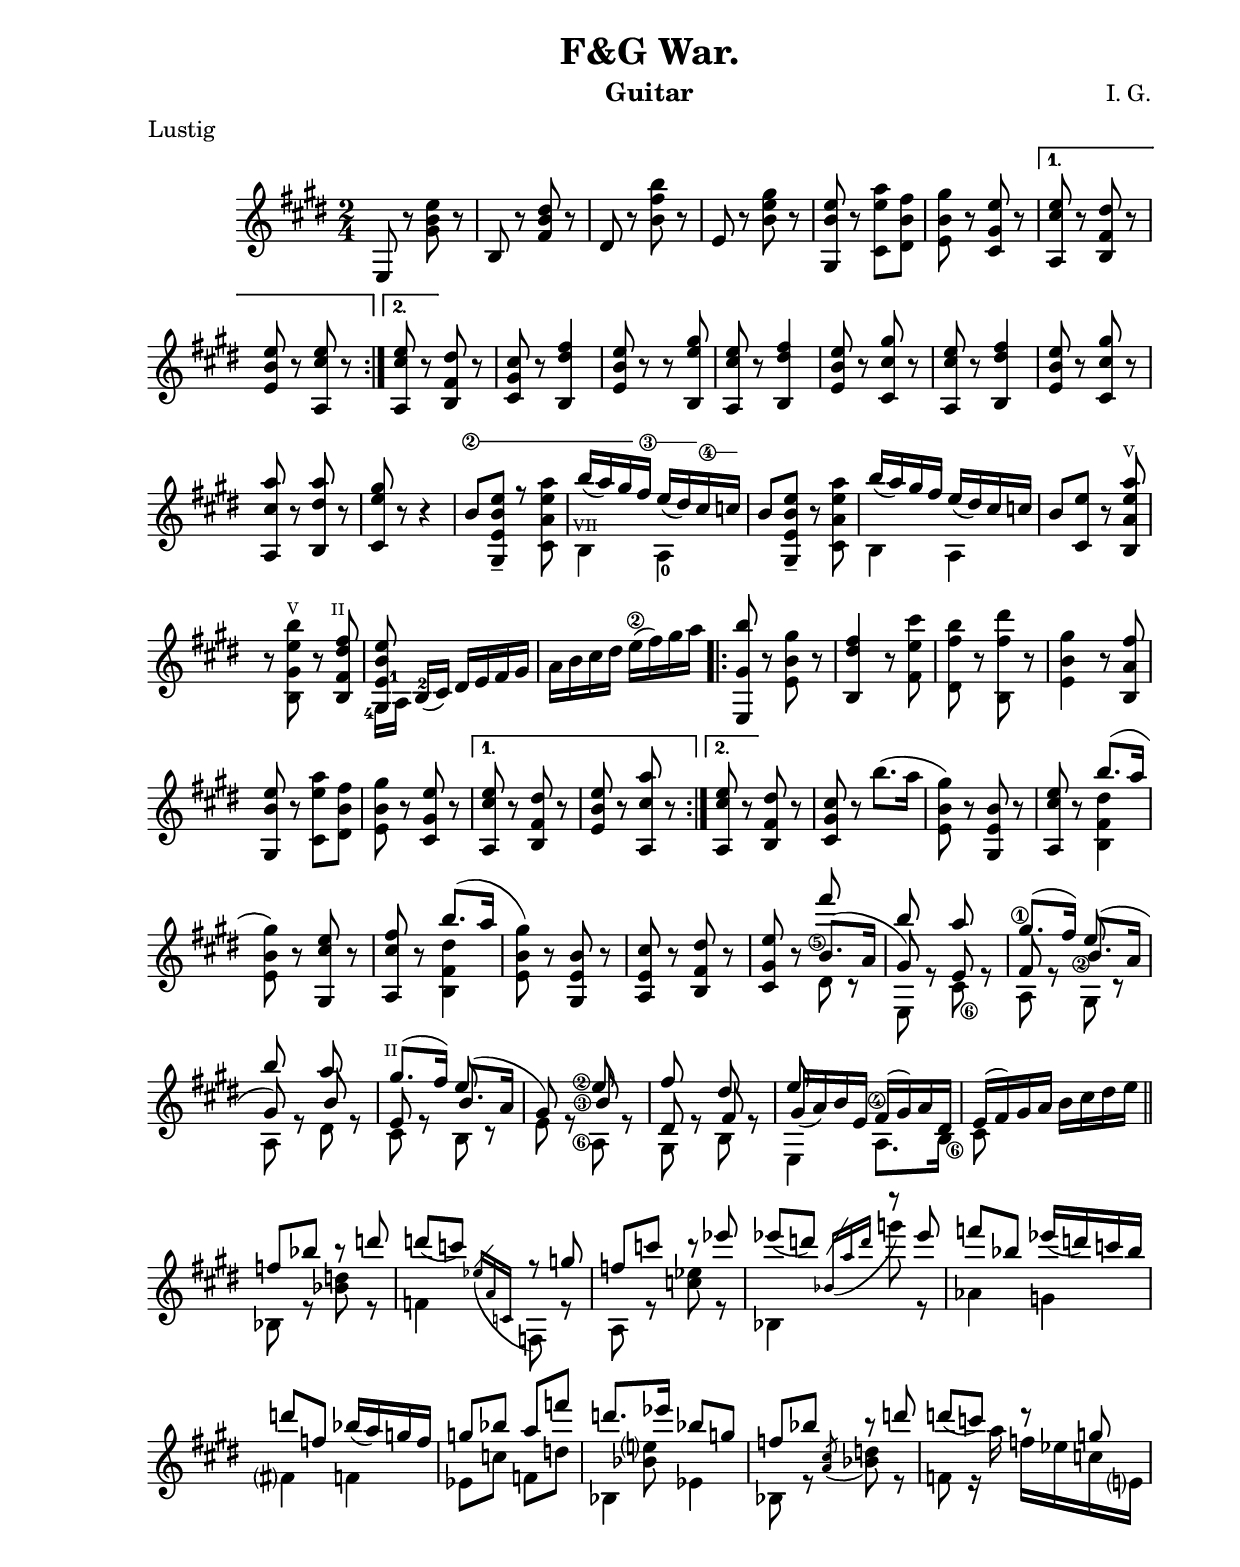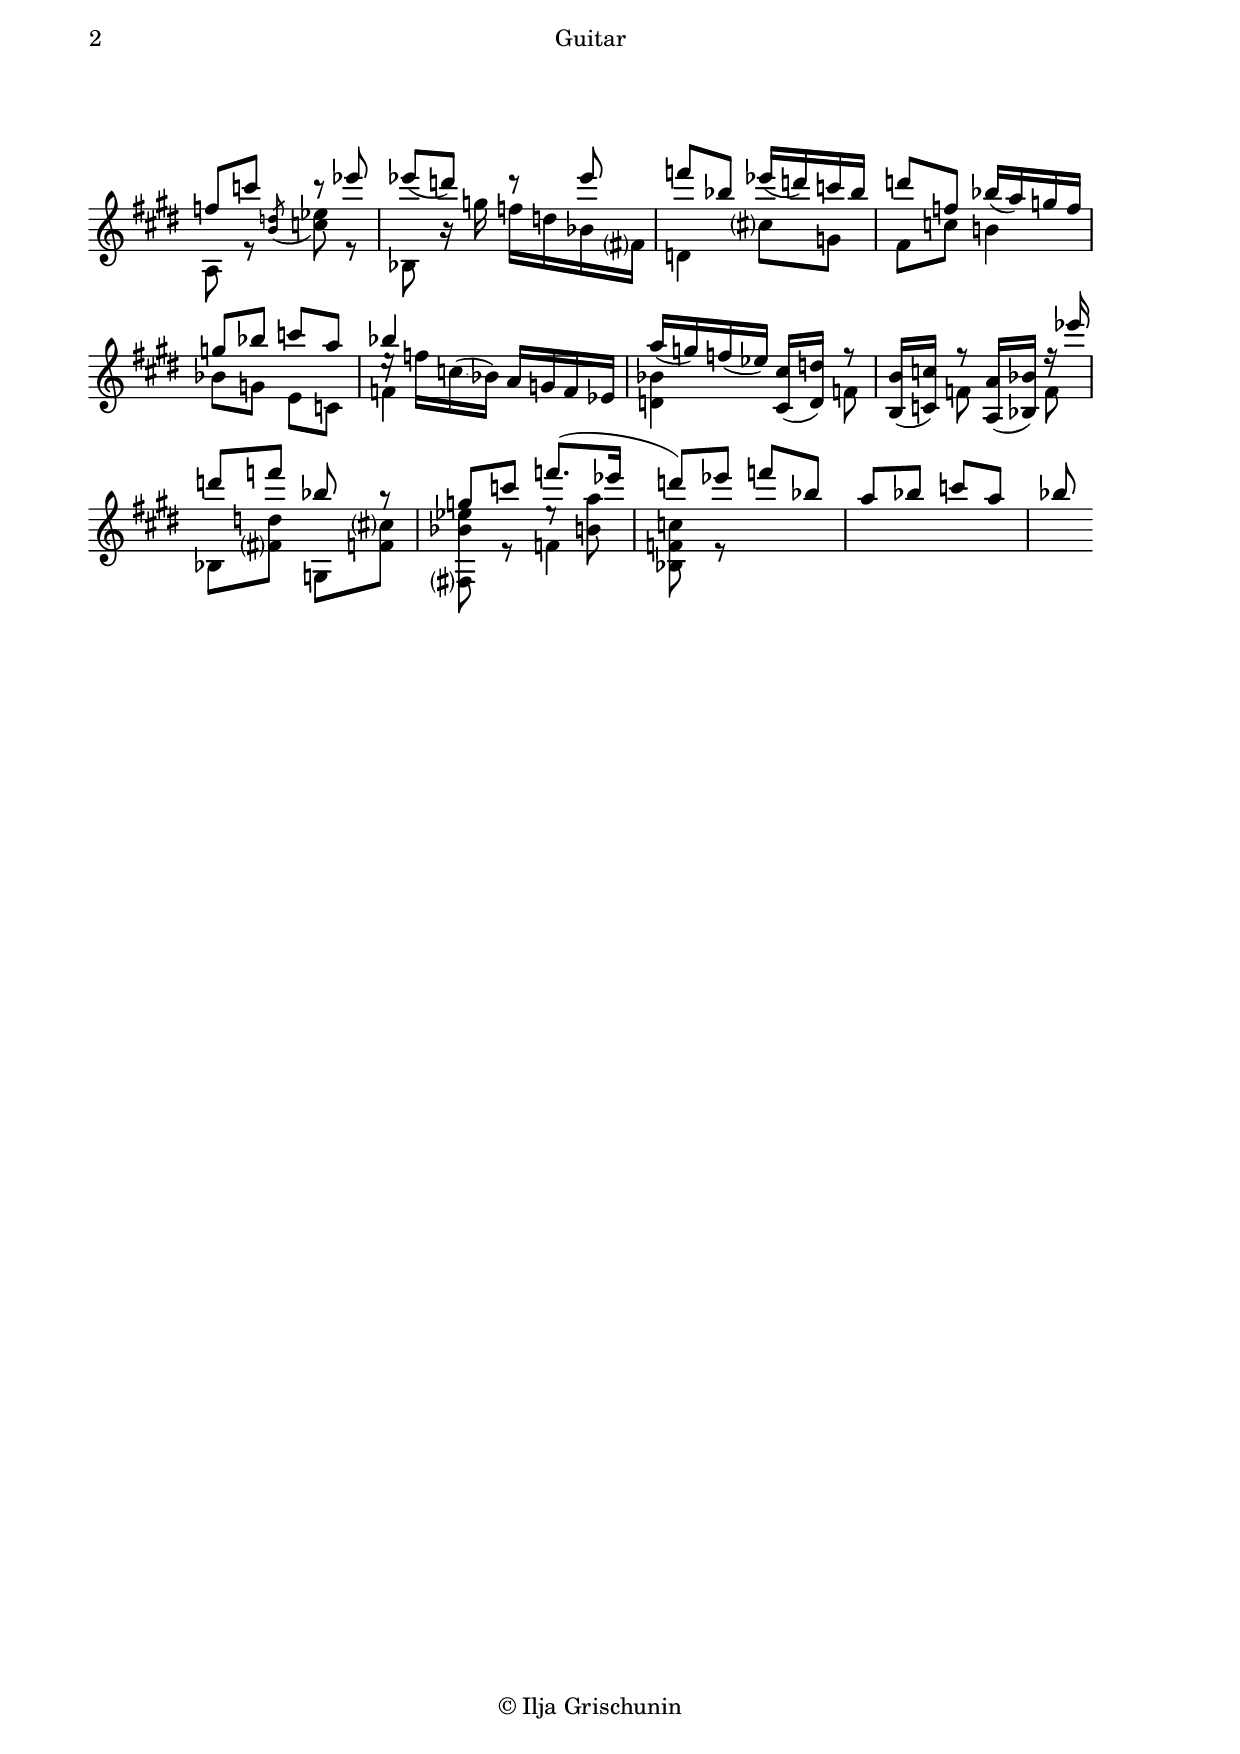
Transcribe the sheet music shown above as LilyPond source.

\version "2.19.15"

\language "deutsch"

\header {
  title = "F&G War."
  instrument = "Guitar"
  meter = "Lustig"
  composer = "I. G."
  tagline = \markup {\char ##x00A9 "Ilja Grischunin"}
}

\paper {
  #(set-paper-size "a4")
  top-system-spacing.basic-distance = #25
  top-markup-spacing.basic-distance = #8
  markup-system-spacing.basic-distance = #8
  system-system-spacing.basic-distance = #16
  last-bottom-spacing.basic-distance = #25
  two-sided = ##t
  inner-margin = 25
  outer-margin = 15
}

\layout {
  \context {
    \Score
    \remove "Bar_number_engraver"
  }
}

\version "2.19.15"

\language "deutsch"

slash =
#(define-music-function (parser location ang stem-fraction protrusion)
   (number? number? number?)
   (remove-grace-property 'Voice 'Stem 'direction) ; necessary?
   #{
     \once \override Stem #'stencil =
     #(lambda (grob)
        (let* ((X-parent (ly:grob-parent grob X))
               (is-rest? (ly:grob? (ly:grob-object X-parent 'rest))))
          (if is-rest?
              empty-stencil
              (let* ((ang (degrees->radians ang))
                     ; We need the beam and its slope so that slash will
                     ; extend uniformly past the stem and the beam
                     (beam (ly:grob-object grob 'beam))
                     (beam-X-pos (ly:grob-property beam 'X-positions))
                     (beam-Y-pos (ly:grob-property beam 'positions))
                     (beam-slope (/ (- (cdr beam-Y-pos) (car beam-Y-pos))
                                   (- (cdr beam-X-pos) (car beam-X-pos))))
                     (beam-angle (atan beam-slope))
                     (stem-Y-ext (ly:grob-extent grob grob Y))
                     ; Stem.length is expressed in half staff-spaces
                     (stem-length (/ (ly:grob-property grob 'length) 2.0))
                     (dir (ly:grob-property grob 'direction))
                     ; if stem points up. car represents segment of stem
                     ; closest to notehead; if down, cdr does
                     (stem-ref (if (= dir 1) (car stem-Y-ext) (cdr stem-Y-ext)))
                     (stem-segment (* stem-length stem-fraction))
                     ; Where does slash cross the stem?
                     (slash-stem-Y (+ stem-ref (* dir stem-segment)))
                     ; These are values for the portion of the slash that
                     ; intersects the beamed group.
                     (dx (/ (- stem-length stem-segment)
                           (- (tan ang) (* dir beam-slope))))
                     (dy (* (tan ang) dx))
                     ; Now, we add in the wings
                     (protrusion-dx (* (cos ang) protrusion))
                     (protrusion-dy (* (sin ang) protrusion))
                     (x1 (- protrusion-dx))
                     (y1 (- slash-stem-Y (* dir protrusion-dy)))
                     (x2 (+ dx protrusion-dx))
                     (y2 (+ slash-stem-Y
                           (* dir (+ dy protrusion-dy))))
                     (th (ly:staff-symbol-line-thickness grob))
                     (stil (ly:stem::print grob)))

                (ly:stencil-add
                 stil
                 (make-line-stencil th x1 y1 x2 y2))))))
   #})

slashI = {
  \slash 50 0.6 1.0
}

slashII = {
  \slash 45 0.5 0.8
}

slashIII = {
  \slash 60 0.8 1.2
}


stringNumberSpanner =
#(define-music-function (parser location StringNumber) (string?)
   #{
     \override TextSpanner.style = #'solid
     \override TextSpanner.font-size = #-5
     \override TextSpanner.bound-details.left.stencil-align-dir-y = #CENTER
     \override TextSpanner.bound-details.left.text = \markup { \circle \number #StringNumber }
   #})

FO = #(define-music-function (parser location offsetX offsetY)(number? number?)
        #{
          \once \override Voice.Fingering.extra-offset = #(cons offsetX offsetY)
        #})

guitarMusic = \relative {
  \clef treble
  \key e \major
  \time 2/4
  %\override Staff.TimeSignature #'stencil = ##f
  \override Fingering #'staff-padding = #'()
  \override Score.VoltaBracketSpanner.Y-offset = 7
  \repeat volta 2 {
    e8 r <gis' h e> r h, r <fis' h dis> r
    dis r <h' fis' h> r e, r <h' e gis> r
    <gis, h' e> r <cis e' a> <dis h' fis'> <e h' gis'> r <cis gis' e'> r
  }
  \alternative {
    {
      <a cis' e> r
      \set Score.repeatCommands = #'((volta #f))
      <h fis' dis'> r <e h' e> r <a, cis' e> r
    }
    {
      <a cis' e> r
    }
  }
  <h fis' dis'> r <cis gis' cis> r <h dis' fis>4
  <e h' e>8 r r <h e' gis> <a cis' e> r <h dis' fis>4
  <e h' e>8 r <cis cis' gis'> r <a cis' e> r <h dis' fis>4
  <e h' e>8 r <cis cis' gis'> r <a cis' a'> r <h dis' a'> r
  <cis e' gis> r r4
  <<
    {
      \stringNumberSpanner "2"
      \textSpannerUp
      \once\override TextSpanner.extra-offset = #'(0 . -0.5)
      \once\override TextSpanner #'(bound-details right padding) = #2
      h'8\startTextSpan <gis, e' h' e>_- r s
      h''16_( a) gis
      \stringNumberSpanner "3"
      \once\override TextSpanner.extra-offset = #'(0.5 . 0)
      \once\override TextSpanner #'(bound-details right padding) = #2
      fis\stopTextSpan\startTextSpan e_( dis)
      \stringNumberSpanner "4"
      \once\override TextSpanner.extra-offset = #'(0.5 . 0.5)
      cis\stopTextSpan\startTextSpan c\stopTextSpan
    }
    \\
    {
      s4.					   <cis, a' e' a>8
      \override TextScript.extra-offset = #'(-0.5 . 6)
      h4-\markup{\teeny VII} \FO #'0.2 #'0.2 a-0
    }
  >>
  h'8 <gis, e' h' e>-- r <cis a' e' a>
  <<
    {
      h''16_( a) gis fis e_( dis) cis c
    }
    \\
    {
      h,4                      a
    }
  >>
  h'8 <cis, e'> r <h a' e' a>^\markup{\teeny V}
  r <h gis' e' h'>^\markup{\teeny V}
  \override TextScript.extra-offset = #'(-0.5 . -1)
  r <h fis' dis' fis>^\markup{\teeny II}
  <<
    {
      \FO #'1.2 #'-4.5 <gis e'-1 h' e>8
    }
    \\
    {
      \FO #'-1.2 #'3.5 gis16[-4 a]
    }
  >>
  \FO #'0 #'-3.2 h16(-2 cis) dis e fis gis a h cis dis e(\2 fis) gis a
  \repeat volta 2 {
    <e,, gis' h'>8 r <e' h' gis'> r <h dis' fis>4 r8 <fis' e' cis'>
    <dis fis' h> r <h fis'' dis'> r <e h' gis'>4 r8 <h a' fis'>
    <gis h' e> r <cis e' a> <dis h' fis'> <e h' gis'> r <cis gis' e'> r
  }
  \alternative{
    {
      <a cis' e> r
      \set Score.repeatCommands = #'((volta #f))
      <h fis' dis'> r <e h' e> r <a, cis' a'> r
    }
    {
      <a cis' e> r
    }
  }
  <h fis' dis'> r <cis gis' cis> r h''8.( a16
  <e, h' gis'>8) r <gis, e' h'> r <a cis' e> r
  <<
    {
      \once\override Slur.positions = #'(0 . 1)
      \shape #'((0 . 0) (0.8 . 0.5) (0 . 0) (0 . 0)) Slur
      h''8.( a16 \stemDown <e, h' gis'>8)
    }
    \\
    {
      <h fis' dis'>4 s8
    }
  >>
  r8 <gis cis' e> r <a cis' fis> r
  <<
    {
      \once\override Slur.positions = #'(0 . 1)
      \shape #'((0 . 0) (0.8 . 0.5) (0 . 0) (0 . 0)) Slur
      h''8.( a16 \stemDown <e, h' gis'>8)
    }
    \\
    {
      <h fis' dis'>4 s8
    }
  >>
  r8 <gis e' h'> r <a e' cis'> r <h fis' dis'> r
  <cis gis' e'> r
  <<
    {
      \once\override Slur.positions = #'(0 . 1)
      \once\override StringNumber.extra-offset = #'(-0.8 . -3.5)
      h'8.(\5 a16 gis8) s e s fis s
      \once\override Slur.positions = #'(0 . 1)
      \once \override NoteColumn.force-hshift = #.3
      \once\override Beam.positions = #'(3.5 . 3)
      \once\override StringNumber.extra-offset = #'(-1.3 . -6)
      h8.(\2 a16 gis8) s
      \once \override NoteColumn.force-hshift = #.3
      h s e, s
      \once\override Slur.positions = #'(0 . 1)
      \once \override NoteColumn.force-hshift = #.3
      \once\override Beam.positions = #'(3.5 . 3)
      h'8.( a16 gis8) s
      \once \override NoteColumn.force-hshift = #.3
      \set stringNumberOrientations = #'(left)
      h\3 s dis, s
      \override NoteColumn.force-hshift = #.3
      fis s
      \once\override Beam.positions = #'(3 . 2.7)
      gis16_(
      \revert NoteColumn.force-hshift
      a) h e,
    }
    \\
    {
      \voiceOne
      fis''8 s h, s a s
      \once\override StringNumber.extra-offset = #'(-0.6 . -3)
      gis8.(\1 fis16)
      e8 s h' s a s
      \override TextScript.extra-offset = #'(-0.5 . -2)
      gis8.(^\markup{\teeny II} fis16)
      e8 s s4
      \set stringNumberOrientations = #'(left)
      \once\override StringNumber.extra-offset = #'(0.3 . 0.5)
      e8\2 s fis s dis s e
    }
    \\
    {
      \voiceTwo
      dis,8 r e, r
      \once\override StringNumber.extra-offset = #'(1 . 2)
      cis'_\6 r a r gis r a r dis r cis r h r e r
      \once\override StringNumber.extra-offset = #'(-1.7 . 4.5)
      a,_\6 r gis r h r
      e,4
    }
  >>
  <<
    {
      \unset stringNumberOrientations
      \once\override StringNumber.extra-offset = #'(-0.5 . -3.5)
      fis'16(\4 gis) a dis, e( fis) gis a
    }
    \\
    {
      a,8.
      \once\override StringNumber.extra-offset = #'(1 . 3.5)
      h16_\6 cis8 s
    }
  >>
  h'16 cis dis e
  \bar "||"
  \break
  %\key b \major
  \tag #'changeSpacingSpanner {
		\newSpacingSection
		\override Score.SpacingSpanner.base-shortest-duration = #(ly:make-moment 1/32)
  }
  <<
    {
      f8 b r d d_( c) r g f c' r es es_( d) r es
      f b, es16_( d) c b d8 f, b16_( a) g f
      g8 b a f'
    }
    \\
    {
      b,,,8 r <b' d> r f4
      %\once\override Slur.direction = #DOWN
      \once\override Slur.positions = #'(1 . -4)
      \stemUp
      \acciaccatura {\slashI es'16[ a, c,]} 
      \stemDown
      f,8 r
      a r <c' es> r b,4
      %\once\override Slur.direction = #DOWN
      \shape #'((0.3 . 0.3) (0 . -0.3) (0.6 . -0.2) (1 . 0.2)) Slur
      \stemUp
      \acciaccatura {\slashIII b'16[ a' d]} 
      \stemDown
      g8 r
      as,,4 g fis? f es8 c' f, d'
    }
  >>
  <<
    {
      d'8. es16
    }
    \\
    {
      s8 <b, e?>
    }
    \\
    {
      \voiceTwo
      b,4
    }
  >>
  <<
    {
      b''8 g
    }
    \\
    {
      es,4
    }
  >>
  <<
    {
      f'8 b r d d_( c) r g f c' r es es_( d) r es
      f b, es16_( d) c b d8 f, b16_( a) g f
      g8 b c a
    }
    \\
    {
      b,,8 r \stemUp \acciaccatura <a' cis> \stemDown <b d> r f8 r16 a'
      f es c e,? a,8 r \stemUp \acciaccatura <h' d> \stemDown <c es> r
      b,8 b'16\rest g'
      f d b fis? d4 cis'?8 g fis c' h!4 b8 g e c
    }
  >>
  <<
    {
      b''4
    }
    \\
    {
      e,16\rest f c\glissando^( b)
    }
    \\
    {
      \voiceTwo
      f4
    }
  >>
  <<
    {
      a16 g f es
      <<
        {
          a'_( g) f_( es) <cis, cis'>16_( <d d'>) r8
          <h h'>16_( <c c'>) r8 <a a'>16_( <b b'>) r16 es''
          d8 f b, r g c
        }
        \\
        {
          <d,, b'>4 s8 f s f s f
          b, <fis'? d'> g, <f' cis'?> <fis,? b' es> r
        }
      >>
      <<
      	{
      		f'''8.( es16 d8) es
      	}
      	\\
      	{
      		e,8\rest <h a'> s4
      	}
      	\\
      	{
      		\voiceTwo
      		f4 <b, f' c'>8 r
      	}
      >>
      <<
      	{
      		f'''8 b, a b c a b
      	}
      	\\
      	{
      		
      	}
      >>
    }
    %{
    \new Staff \with {
      \remove "Time_signature_engraver"
      alignAboveContext = #"main"
      \magnifyStaff #2/3
      firstClef = ##f
    }
    {
      \key e \major
      f'8.( es16 d8) b f r g c f8.( es16 d8) f b, r
      g c f8.( es16 d8) es f b, a b c a b
    }
    %}
  >>
}


\score {
	\removeWithTag #'changeSpacingSpanner
  \guitarMusic
}
